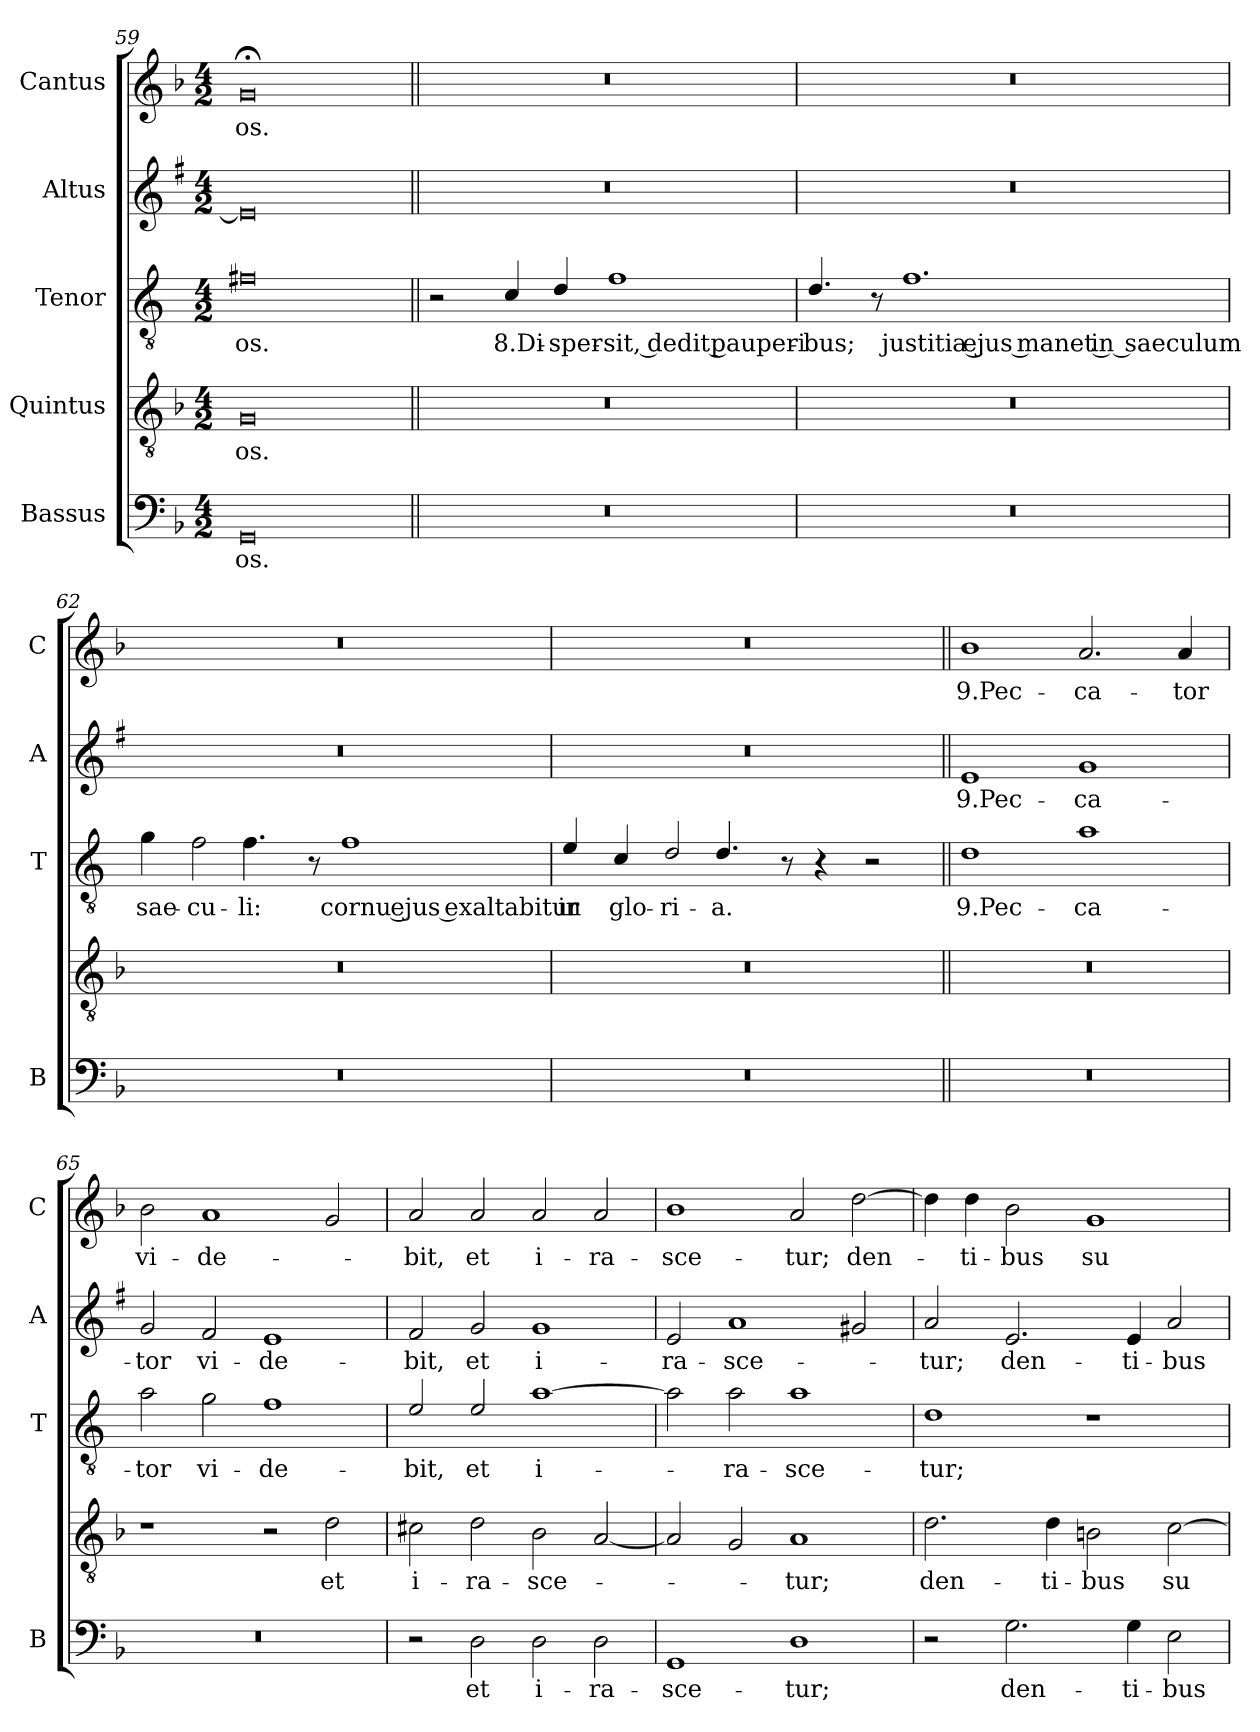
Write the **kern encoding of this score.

**kern	**text	**kern	**text	**kern	**text	**kern	**text	**kern	**text
*part5	*part5	*part4	*part4	*part3	*part3	*part2	*part2	*part1	*part1
*staff5	*staff5	*staff4	*staff4	*staff3	*staff3	*staff2	*staff2	*staff1	*staff1
*I"Bassus	*	*I"Quintus	*	*I"Tenor	*	*I"Altus	*	*I"Cantus	*
*I'B	*	*	*	*I'T	*	*I'A	*	*I'C	*
*clefF4	*	*clefGv2	*	*clefGv2	*	*clefG2	*	*clefG2	*
*	*	*	*	*ITrd4c7	*	*ITrd1c2	*	*	*
*k[b-]	*	*k[b-]	*	*k[b-]	*	*k[b-]	*	*k[b-]	*
*F:	*	*F:	*	*F:	*	*F:	*	*F:	*
*M4/2	*	*M4/2	*	*M4/2	*	*M4/2	*	*M4/2	*
=59	=59	=59	=59	=59	=59	=59	=59	=59	=59
!	!LO:LY:b	!	!LO:LY:b	!	!LO:LY:b	!	!	!	!LO:LY:b
0GG	-os.	0G	-os.	0Bn	-os.	0d]	.	0g;<	-os.
!!LO:PB:g=z
=60||	=60||	=60||	=60||	=60||	=60||	=60||	=60||	=60||	=60||
0r	.	0r	.	2r	.	0r	.	0r	.
!	!	!	!	!	!LO:LY:b	!	!	!	!
.	.	.	.	4F/	8.Di-	.	.	.	.
!	!	!	!	!	!LO:LY:b	!	!	!	!
.	.	.	.	4G/	-sper-	.	.	.	.
!	!	!	!	!	!LO:LY:b	!	!	!	!
.	.	.	.	1B-	-sit, dedit pauperi-	.	.	.	.
=61	=61	=61	=61	=61	=61	=61	=61	=61	=61
!	!	!	!	!	!LO:LY:b	!	!	!	!
0r	.	0r	.	4.G/	-bus;	0r	.	0r	.
.	.	.	.	8r	.	.	.	.	.
!	!	!	!	!	!LO:LY:b	!	!	!	!
.	.	.	.	1.B-	justitia ejus manet in saeculum	.	.	.	.
=62	=62	=62	=62	=62	=62	=62	=62	=62	=62
!	!	!	!	!	!LO:LY:b	!	!	!	!
0r	.	0r	.	4c\	sae-	0r	.	0r	.
!	!	!	!	!LO:N:head=open	!LO:LY:b	!	!	!	!
.	.	.	.	4B-\	-cu-	.	.	.	.
!	!	!	!	!	!LO:LY:b	!	!	!	!
.	.	.	.	4.B-\	-li:	.	.	.	.
.	.	.	.	8r	.	.	.	.	.
!	!	!	!	!	!LO:LY:b	!	!	!	!
.	.	.	.	1B-	cornu ejus exaltabitur	.	.	.	.
=63	=63	=63	=63	=63	=63	=63	=63	=63	=63
!	!	!	!	!	!LO:LY:b	!	!	!	!
0r	.	0r	.	4A/	in	0r	.	0r	.
!	!	!	!	!	!LO:LY:b	!	!	!	!
.	.	.	.	4F/	glo-	.	.	.	.
!	!	!	!	!LO:N:head=open	!LO:LY:b	!	!	!	!
.	.	.	.	4G/	-ri-	.	.	.	.
!	!	!	!	!	!LO:LY:b	!	!	!	!
.	.	.	.	4.G/	-a.	.	.	.	.
.	.	.	.	8r	.	.	.	.	.
.	.	.	.	4r	.	.	.	.	.
.	.	.	.	2r	.	.	.	.	.
!!LO:LB:g=z
=64||	=64||	=64||	=64||	=64||	=64||	=64||	=64||	=64||	=64||
!	!	!	!	!	!LO:LY:b	!	!LO:LY:b	!	!LO:LY:b
0r	.	0r	.	1G	9.Pec-	1d	9.Pec-	1b-	9.Pec-
!	!	!	!	!	!LO:LY:b	!	!LO:LY:b	!	!LO:LY:b
.	.	.	.	1d	-ca-	1f	-ca-	2.a/	-ca-
!	!	!	!	!	!	!	!	!	!LO:LY:b
.	.	.	.	.	.	.	.	4a/	-tor
=65	=65	=65	=65	=65	=65	=65	=65	=65	=65
!	!	!	!	!	!LO:LY:b	!	!LO:LY:b	!	!LO:LY:b
0r	.	1r	.	2d\	-tor	2f/	-tor	2b-\	vi-
!	!	!	!	!	!LO:LY:b	!	!LO:LY:b	!	!LO:LY:b
.	.	.	.	2c\	vi-	2e/	vi-	1a	-de-
!	!	!	!	!	!LO:LY:b	!	!LO:LY:b	!	!
.	.	2r	.	1B-	-de-	1d	-de-	.	.
!	!	!	!LO:LY:b	!	!	!	!	!	!
.	.	2d\	et	.	.	.	.	2g/	.
=66	=66	=66	=66	=66	=66	=66	=66	=66	=66
!	!	!	!LO:LY:b	!	!LO:LY:b	!	!LO:LY:b	!	!LO:LY:b
2r	.	2c#X\	i-	2A/	-bit,	2e/	-bit,	2a/	-bit,
!	!LO:LY:b	!	!LO:LY:b	!	!LO:LY:b	!	!LO:LY:b	!	!LO:LY:b
2D\	et	2d\	-ra-	2A/	et	2f/	et	2a/	et
!	!LO:LY:b	!	!LO:LY:b	!	!LO:LY:b	!	!LO:LY:b	!	!LO:LY:b
2D\	i-	2B-\	-sce-	[1d	i-	1f	i-	2a/	i-
!	!LO:LY:b	!	!	!	!	!	!	!	!LO:LY:b
2D\	-ra-	[2A/	.	.	.	.	.	2a/	-ra-
=67	=67	=67	=67	=67	=67	=67	=67	=67	=67
!	!LO:LY:b	!	!	!	!	!	!LO:LY:b	!	!LO:LY:b
1GG	-sce-	2A/]	.	2d\]	.	2d/	-ra-	1b-	-sce-
!	!	!	!	!	!LO:LY:b	!	!LO:LY:b	!	!
.	.	2G/	.	2d\	-ra-	1g	-sce-	.	.
!	!LO:LY:b	!	!LO:LY:b	!	!LO:LY:b	!	!	!	!LO:LY:b
1D	-tur;	1A	-tur;	1d	-sce-	.	.	2a/	-tur;
!	!	!	!	!	!	!	!	!	!LO:LY:b
.	.	.	.	.	.	2f#X/	.	[2dd\	den-
=68	=68	=68	=68	=68	=68	=68	=68	=68	=68
!	!	!	!LO:LY:b	!	!LO:LY:b	!	!LO:LY:b	!	!
2r	.	2.d\	den-	1G	-tur;	2g/	-tur;	4dd\]	.
!	!	!	!	!	!	!	!	!	!LO:LY:b
.	.	.	.	.	.	.	.	4dd\	-ti-
!	!LO:LY:b	!	!	!	!	!	!LO:LY:b	!	!LO:LY:b
2.G\	den-	.	.	.	.	2.d/	den-	2b-\	-bus
!	!	!	!LO:LY:b	!	!	!	!	!	!
.	.	4d\	-ti-	.	.	.	.	.	.
!	!	!	!LO:LY:b	!	!	!	!	!	!LO:LY:b
.	.	2Bn\	-bus	1r	.	.	.	1g	su-
!	!LO:LY:b	!	!	!	!	!	!LO:LY:b	!	!
4G\	-ti-	.	.	.	.	4d/	-ti-	.	.
!	!LO:LY:b	!	!LO:LY:b	!	!	!	!LO:LY:b	!	!
2E\	-bus	[2c\	su-	.	.	2g/	-bus	.	.
=	=	=	=	=	=	=	=	=	=
*-	*-	*-	*-	*-	*-	*-	*-	*-	*-
